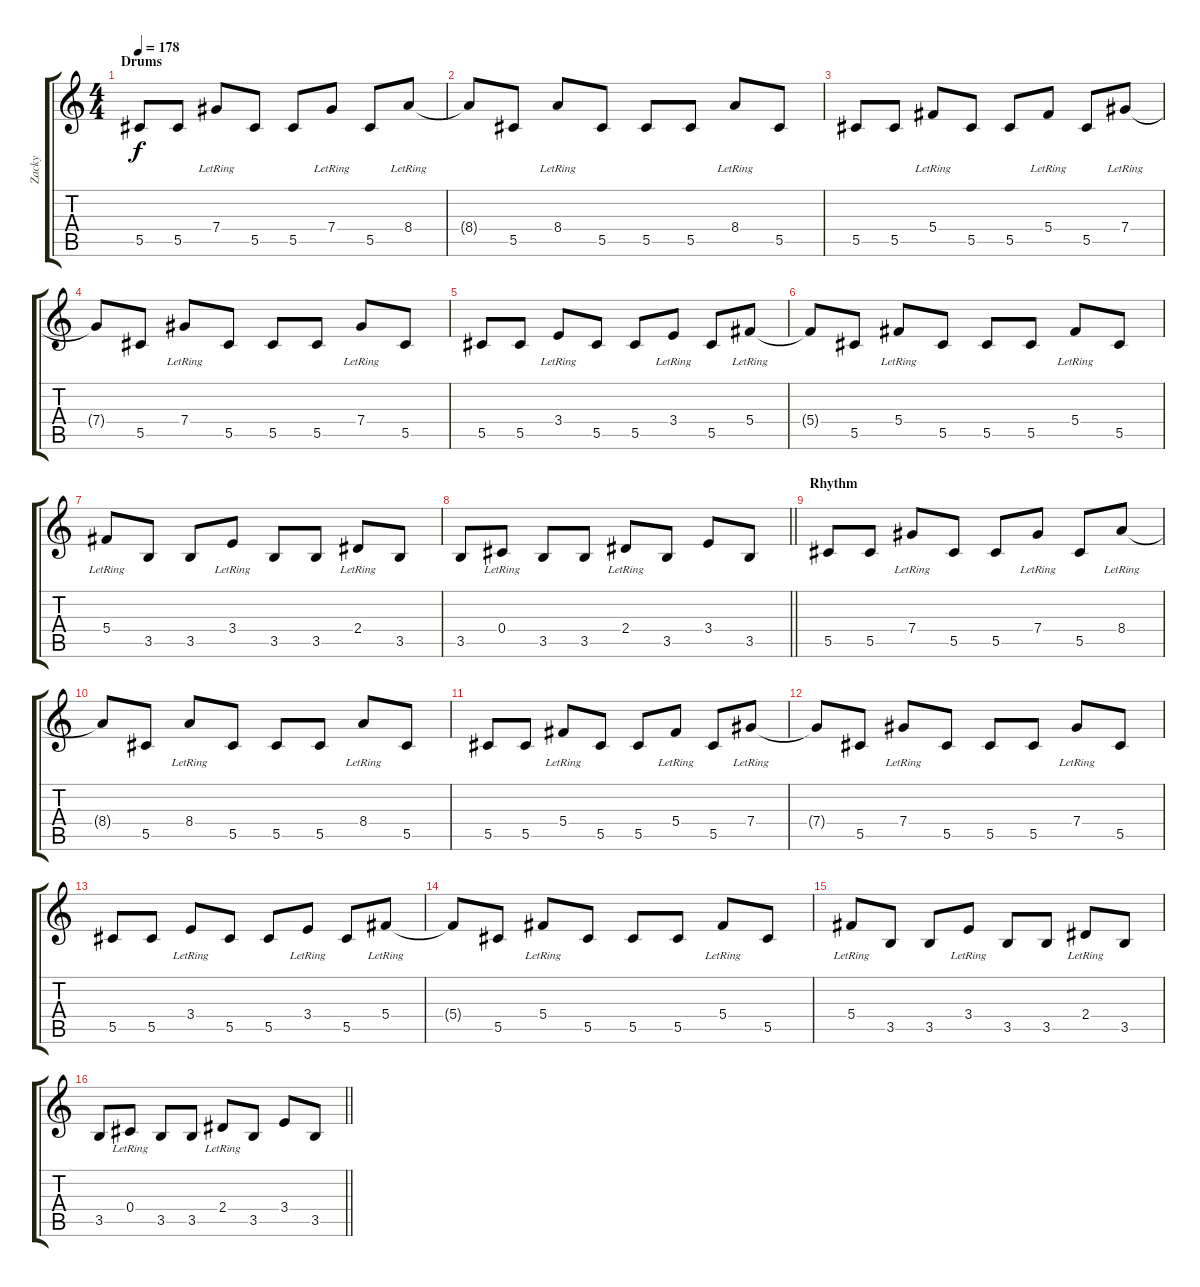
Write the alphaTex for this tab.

\track ("Zacky" "Zacky") {instrument overdrivenguitar}
\staff {score tabs}
\tuning (Eb4 Bb3 Gb3 Db3 Ab2 Db2) {hide}
\ts (4 4)
\section ("" "Drums")
\tempo 178
\clef g2
\ks c
5.5.8{dy f} 5.5.8 7.4{lr}.8 5.5.8 5.5.8 7.4{lr}.8 5.5.8 8.4{lr}.8 |
8.4{t}.8 5.5.8 8.4{lr}.8 5.5.8 5.5.8 5.5.8 8.4{lr}.8 5.5.8 |
5.5.8 5.5.8 5.4{lr}.8 5.5.8 5.5.8 5.4{lr}.8 5.5.8 7.4{lr}.8 |
7.4{t}.8 5.5.8 7.4{lr}.8 5.5.8 5.5.8 5.5.8 7.4{lr}.8 5.5.8 |
5.5.8 5.5.8 3.4{lr}.8 5.5.8 5.5.8 3.4{lr}.8 5.5.8 5.4{lr}.8 |
5.4{t}.8 5.5.8 5.4{lr}.8 5.5.8 5.5.8 5.5.8 5.4{lr}.8 5.5.8 |
5.4{lr}.8 3.5.8 3.5.8 3.4{lr}.8 3.5.8 3.5.8 2.4{lr}.8 3.5.8 |
\barLineRight lightlight
3.5.8 0.4{lr}.8 3.5.8 3.5.8 2.4{lr}.8 3.5.8 3.4.8 3.5.8 |
\section ("" "Rhythm")
5.5.8 5.5.8 7.4{lr}.8 5.5.8 5.5.8 7.4{lr}.8 5.5.8 8.4{lr}.8 |
8.4{t}.8 5.5.8 8.4{lr}.8 5.5.8 5.5.8 5.5.8 8.4{lr}.8 5.5.8 |
5.5.8 5.5.8 5.4{lr}.8 5.5.8 5.5.8 5.4{lr}.8 5.5.8 7.4{lr}.8 |
7.4{t}.8 5.5.8 7.4{lr}.8 5.5.8 5.5.8 5.5.8 7.4{lr}.8 5.5.8 |
5.5.8 5.5.8 3.4{lr}.8 5.5.8 5.5.8 3.4{lr}.8 5.5.8 5.4{lr}.8 |
5.4{t}.8 5.5.8 5.4{lr}.8 5.5.8 5.5.8 5.5.8 5.4{lr}.8 5.5.8 |
5.4{lr}.8 3.5.8 3.5.8 3.4{lr}.8 3.5.8 3.5.8 2.4{lr}.8 3.5.8 |
\barLineRight lightlight
3.5.8 0.4{lr}.8 3.5.8 3.5.8 2.4{lr}.8 3.5.8 3.4.8 3.5.8
